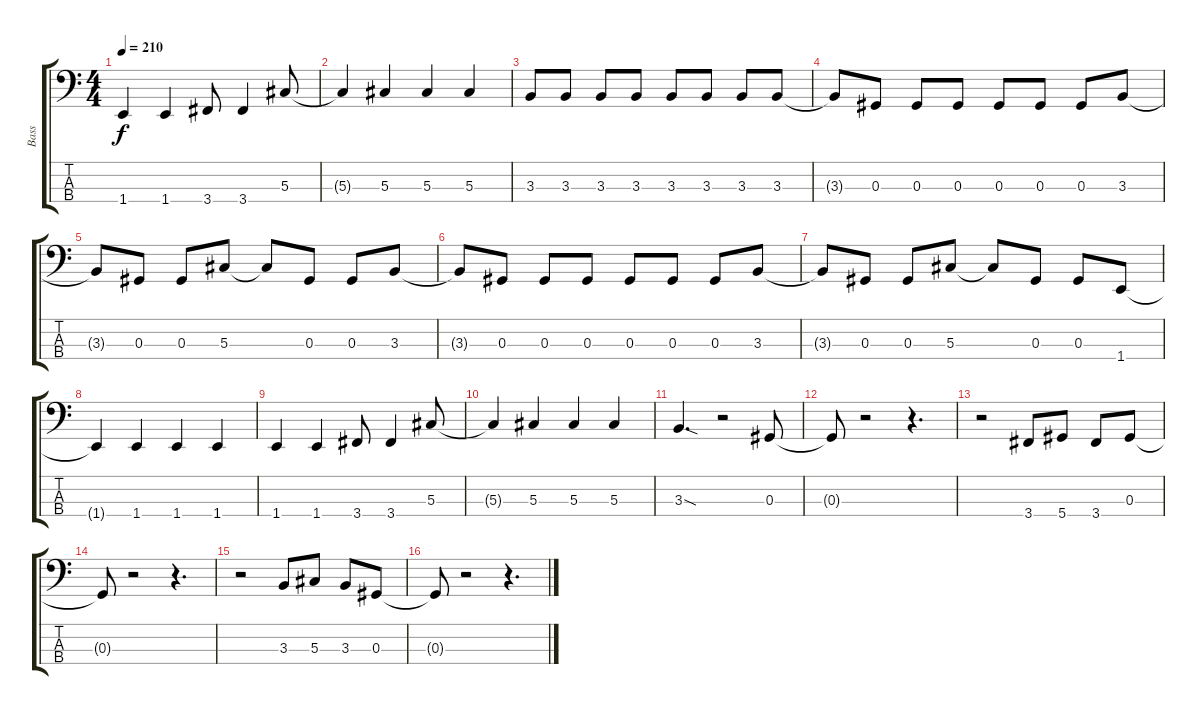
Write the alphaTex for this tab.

\track ("Bass" "Bass") {instrument electricbassfinger}
\staff {score tabs}
\tuning (Gb2 Db2 Ab1 Eb1) {hide}
\ts (4 4)
\tempo 210
\clef f4
\ks c
1.4.4{dy f} 1.4.4 3.4.8 3.4.4 5.3.8 |
5.3{t}.4 5.3.4 5.3.4 5.3.4 |
3.3.8 3.3.8 3.3.8 3.3.8 3.3.8 3.3.8 3.3.8 3.3.8 |
3.3{t}.8 0.3.8 0.3.8 0.3.8 0.3.8 0.3.8 0.3.8 3.3.8 |
3.3{t}.8 0.3.8 0.3.8 5.3.8 5.3{t}.8 0.3.8 0.3.8 3.3.8 |
3.3{t}.8 0.3.8 0.3.8 0.3.8 0.3.8 0.3.8 0.3.8 3.3.8 |
3.3{t}.8 0.3.8 0.3.8 5.3.8 5.3{t}.8 0.3.8 0.3.8 1.4.8 |
1.4{t}.4 1.4.4 1.4.4 1.4.4 |
1.4.4 1.4.4 3.4.8 3.4.4 5.3.8 |
5.3{t}.4 5.3.4 5.3.4 5.3.4 |
3.3{sod}.4{d} r.2 0.3.8 |
0.3{t}.8 r.2 r.4{d} |
r.2 3.4.8 5.4.8 3.4.8 0.3.8 |
0.3{t}.8 r.2 r.4{d} |
r.2 3.3.8 5.3.8 3.3.8 0.3.8 |
0.3{t}.8 r.2 r.4{d}
